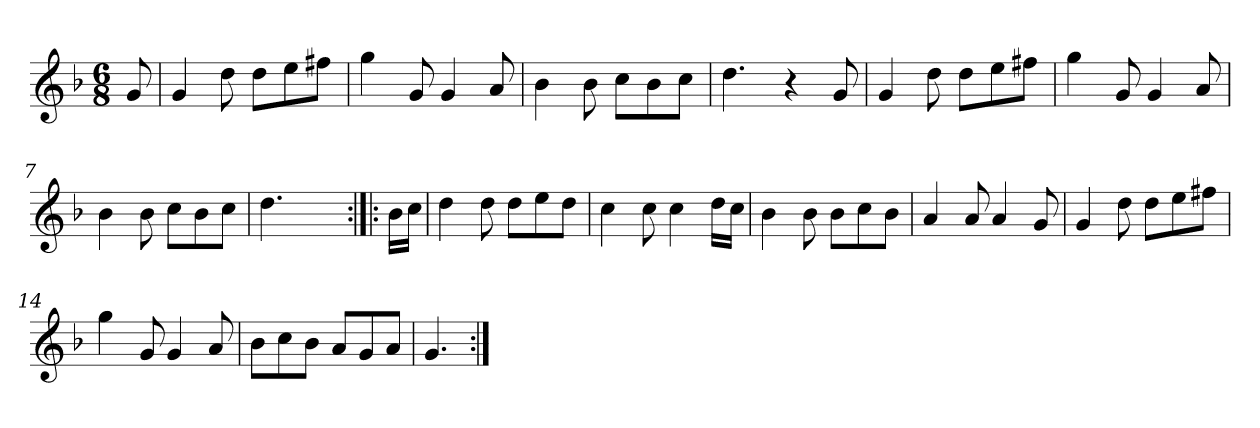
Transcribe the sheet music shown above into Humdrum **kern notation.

**kern
*part1
*staff1
*clefG2
*k[b-]
*d:
*M6/8
*MM120
=
8g
=1
4g
8dd
8dd\L
8ee\
8ff#X\J
=2
4gg
8g
4g
8a
=3
4b-
8b-
8cc\L
8b-\
8cc\J
=4
4.dd
4r
8g
=5
4g
8dd
8dd\L
8ee\
8ff#X\J
=6
4gg
8g
4g
8a
=7
4b-
8b-
8cc\L
8b-\
8cc\J
=8
4.dd
4ryy
=:|!|:
16b-\LL
16cc\JJ
=9
4dd
8dd
8dd\L
8ee\
8dd\J
=10
4cc
8cc
4cc
16dd\LL
16cc\JJ
=11
4b-
8b-
8b-\L
8cc\
8b-\J
=12
4a
8a
4a
8g
=13
4g
8dd
8dd\L
8ee\
8ff#X\J
=14
4gg
8g
4g
8a
=15
8b-\L
8cc\
8b-\J
8a/L
8g/
8a/J
=16
4.g
=:|!
*-
